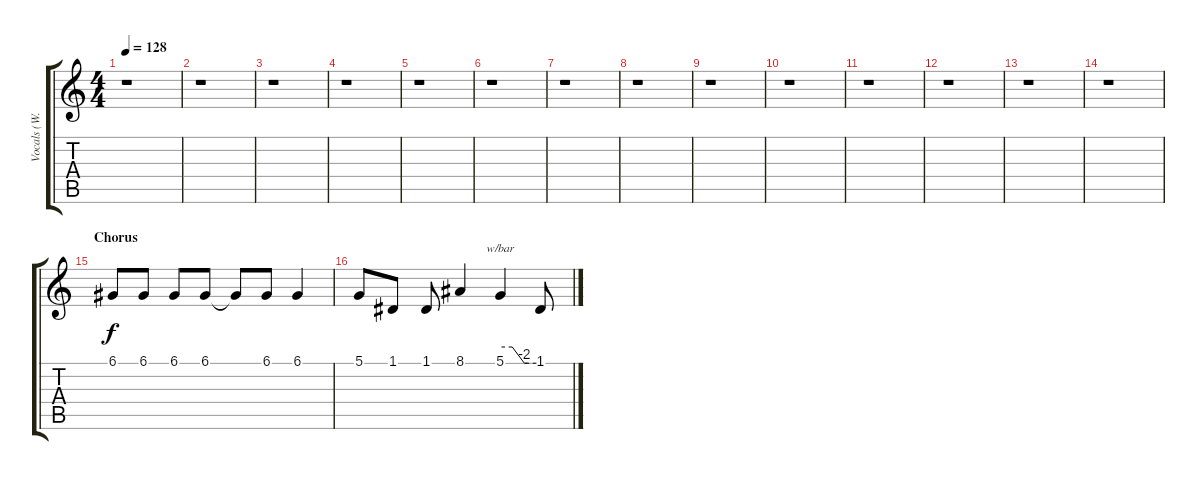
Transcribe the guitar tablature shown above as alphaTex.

\track ("Vocals (W. Axl Rose)" "Vocals (W.") {instrument lead2sawtooth}
\staff {score tabs}
\tuning (D4 A3 F3 C3 G2 D2) {hide}
\ts (4 4)
\tempo 128
\clef g2
\ks c
r.1{dy f} |
r.1 |
r.1 |
r.1 |
r.1 |
r.1 |
r.1 |
r.1 |
r.1 |
r.1 |
r.1 |
r.1 |
r.1 |
r.1 |
\section ("" "Chorus")
6.1.8 6.1.8 6.1.8 6.1.8 6.1{t}.8 6.1.8 6.1.4 |
5.1.8 1.1.8 1.1.8 8.1.4 5.1.4{tbe (custom default 0 0 20 0 40 -8 45 -8 60 -8)} 1.1.8
